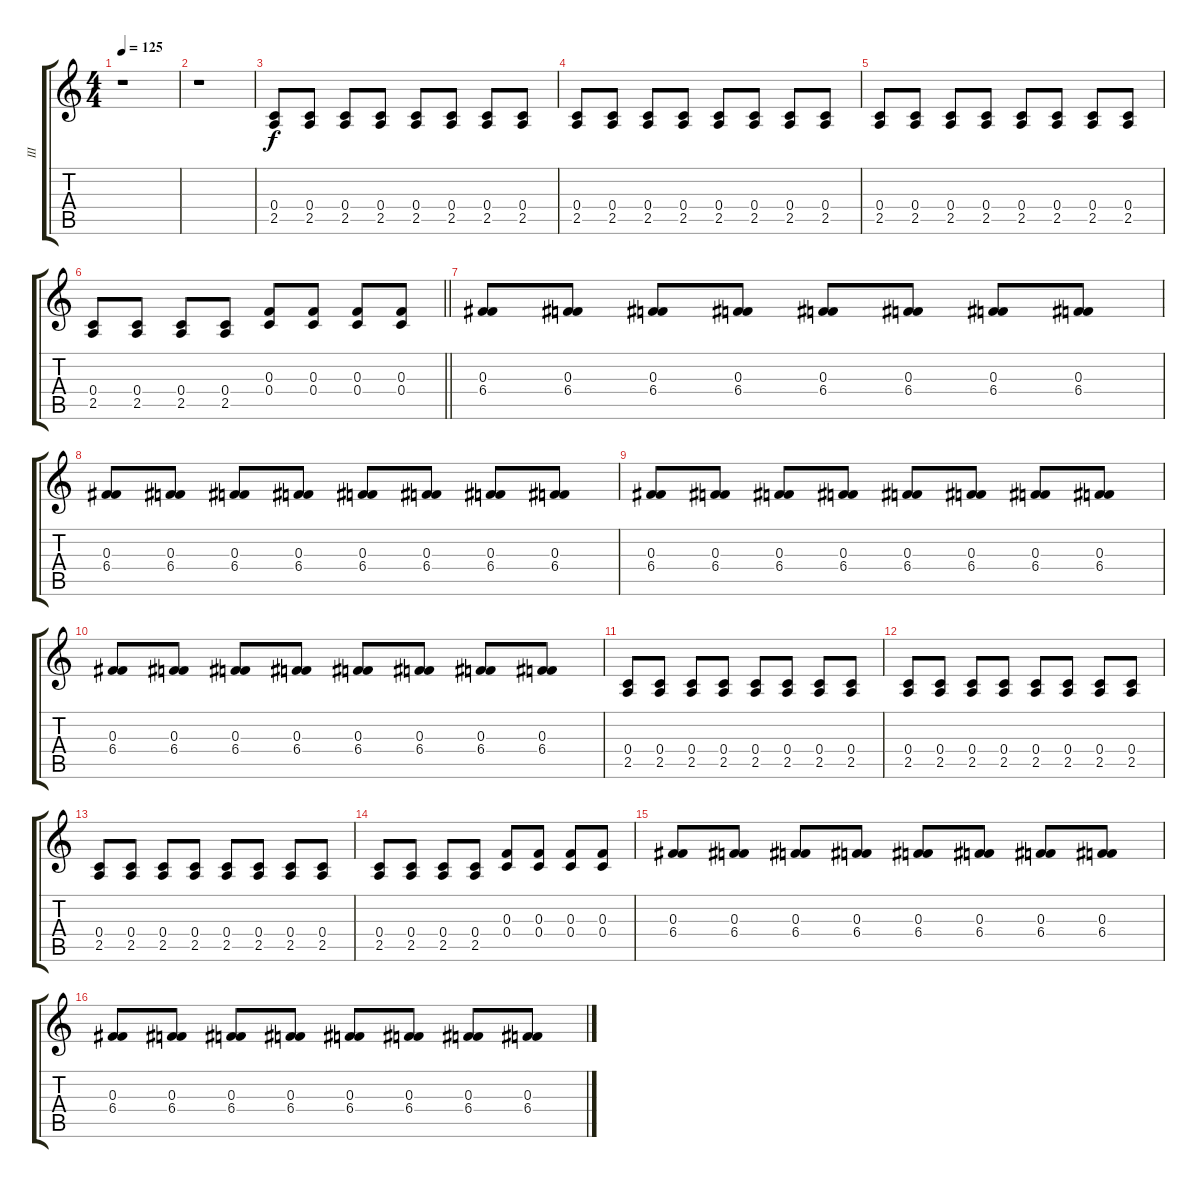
\track ("III" "III") {instrument distortionguitar}
\staff {score tabs}
\tuning (D4 A3 F3 C3 G2 D2) {hide}
\ts (4 4)
\tempo 125
\clef g2
\ks c
r.1{dy f} |
r.1{volume 5} |
(0.4 2.5).8{volume 12} (0.4 2.5).8 (0.4 2.5).8 (0.4 2.5).8 (0.4 2.5).8 (0.4 2.5).8 (0.4 2.5).8 (0.4 2.5).8 |
(0.4 2.5).8 (0.4 2.5).8 (0.4 2.5).8 (0.4 2.5).8 (0.4 2.5).8 (0.4 2.5).8 (0.4 2.5).8 (0.4 2.5).8 |
(0.4 2.5).8 (0.4 2.5).8 (0.4 2.5).8 (0.4 2.5).8 (0.4 2.5).8 (0.4 2.5).8 (0.4 2.5).8 (0.4 2.5).8 |
\barLineRight lightlight
(0.4 2.5).8 (0.4 2.5).8 (0.4 2.5).8 (0.4 2.5).8 (0.3 0.4).8 (0.3 0.4).8 (0.3 0.4).8 (0.3 0.4).8 |
\section ("" "")
(0.3 6.4).8 (0.3 6.4).8 (0.3 6.4).8 (0.3 6.4).8 (0.3 6.4).8 (0.3 6.4).8 (0.3 6.4).8 (0.3 6.4).8 |
(0.3 6.4).8 (0.3 6.4).8 (0.3 6.4).8 (0.3 6.4).8 (0.3 6.4).8 (0.3 6.4).8 (0.3 6.4).8 (0.3 6.4).8 |
(0.3 6.4).8 (0.3 6.4).8 (0.3 6.4).8 (0.3 6.4).8 (0.3 6.4).8 (0.3 6.4).8 (0.3 6.4).8 (0.3 6.4).8 |
(0.3 6.4).8 (0.3 6.4).8 (0.3 6.4).8 (0.3 6.4).8 (0.3 6.4).8 (0.3 6.4).8 (0.3 6.4).8 (0.3 6.4).8 |
(0.4 2.5).8 (0.4 2.5).8 (0.4 2.5).8 (0.4 2.5).8 (0.4 2.5).8 (0.4 2.5).8 (0.4 2.5).8 (0.4 2.5).8 |
(0.4 2.5).8 (0.4 2.5).8 (0.4 2.5).8 (0.4 2.5).8 (0.4 2.5).8 (0.4 2.5).8 (0.4 2.5).8 (0.4 2.5).8 |
(0.4 2.5).8 (0.4 2.5).8 (0.4 2.5).8 (0.4 2.5).8 (0.4 2.5).8 (0.4 2.5).8 (0.4 2.5).8 (0.4 2.5).8 |
(0.4 2.5).8 (0.4 2.5).8 (0.4 2.5).8 (0.4 2.5).8 (0.3 0.4).8 (0.3 0.4).8 (0.3 0.4).8 (0.3 0.4).8 |
(0.3 6.4).8 (0.3 6.4).8 (0.3 6.4).8 (0.3 6.4).8 (0.3 6.4).8 (0.3 6.4).8 (0.3 6.4).8 (0.3 6.4).8 |
(0.3 6.4).8 (0.3 6.4).8 (0.3 6.4).8 (0.3 6.4).8 (0.3 6.4).8 (0.3 6.4).8 (0.3 6.4).8 (0.3 6.4).8
